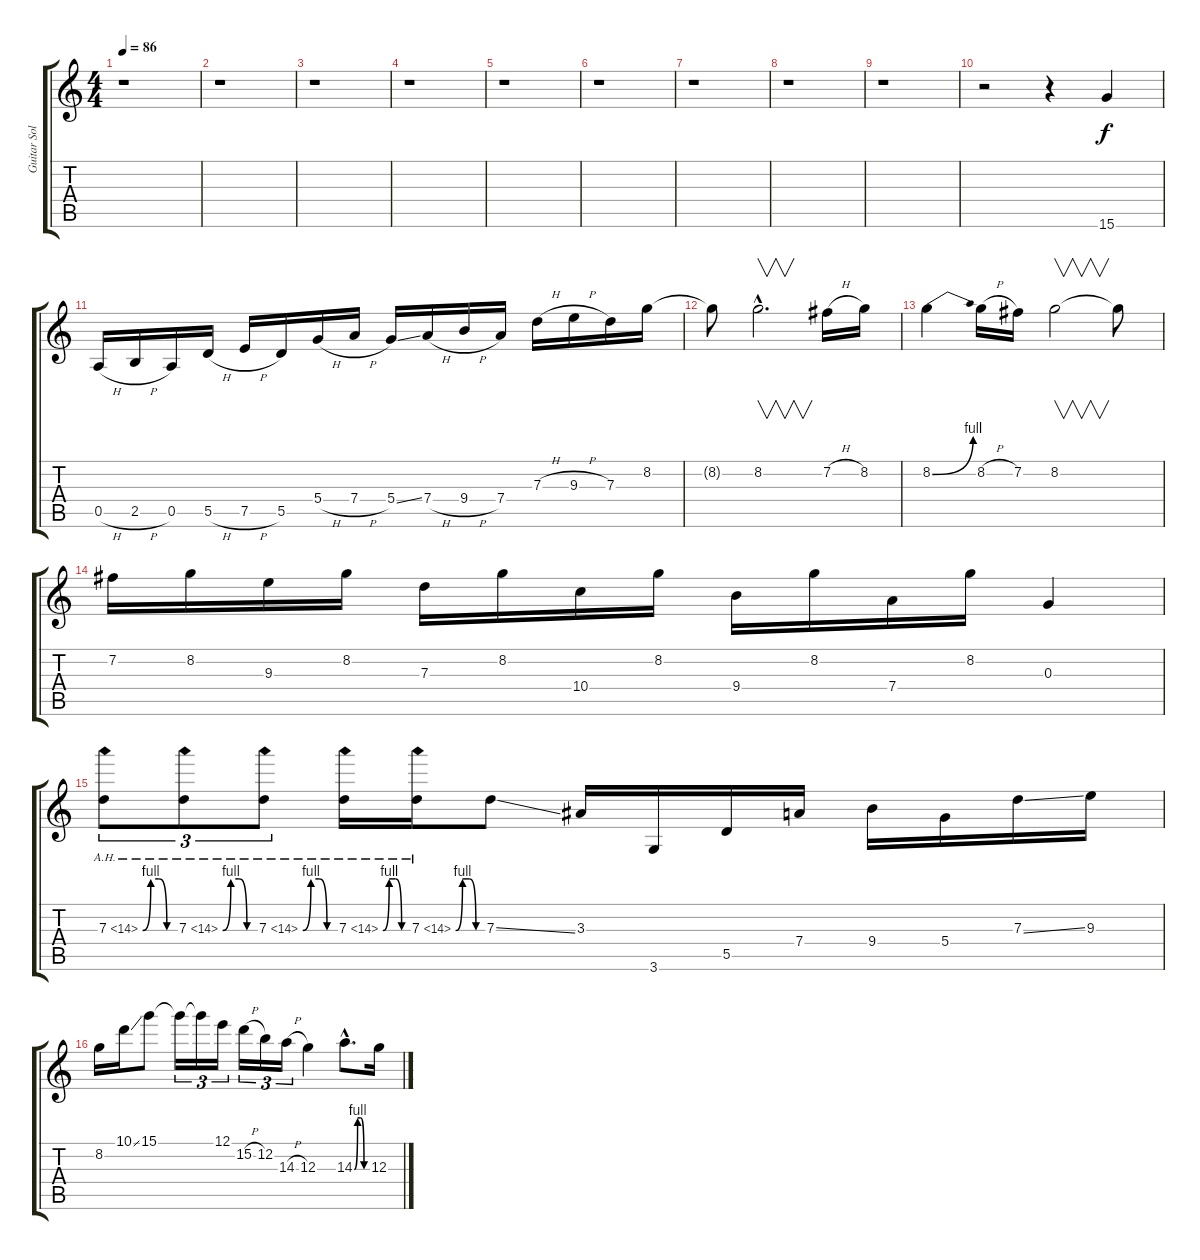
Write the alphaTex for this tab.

\track ("Guitar Solo" "Guitar Sol") {instrument distortionguitar}
\staff {score tabs}
\tuning (E4 B3 G3 D3 A2 E2) {hide}
\ts (4 4)
\tempo 86
\clef g2
\ks c
r.1{dy f} |
r.1 |
r.1 |
r.1 |
r.1 |
r.1 |
r.1 |
r.1 |
r.1 |
r.2 r.4 15.6.4 |
0.5{h}.16 2.5{h}.16 0.5.16 5.5{h}.16 7.5{h}.16 5.5.16 5.4{h}.16 7.4{h}.16 5.4{ss}.16 7.4{h}.16 9.4{h}.16 7.4.16 7.3{h}.16 9.3{h}.16 7.3.16 8.2.16 |
8.2{t}.8 8.2{hac}.2{v d} 7.2{h}.16 8.2.16 |
8.2{be (bend 0 0 60 4)}.4 8.2{h}.16 7.2.16 8.2.2{v} 8.2{t}.8 |
7.2.16 8.2.16 9.3.16 8.2.16 7.3.16 8.2.16 10.4.16 8.2.16 9.4.16 8.2.16 7.4.16 8.2.16 0.3.4 |
7.3{be (custom 0 0 15 4 30 4 45 0 60 0) ah 7}.8{tu (3 2)} 7.3{be (custom 0 0 15 4 30 4 45 0 60 0) ah 7}.8{tu (3 2)} 7.3{be (custom 0 0 15 4 30 4 45 0 60 0) ah 7}.8{tu (3 2)} 7.3{be (custom 0 0 15 4 30 4 45 0 60 0) ah 7}.16 7.3{be (custom 0 0 15 4 30 4 45 0 60 0) ah 7}.16 7.3{ss}.8 3.3.16 3.6.16 5.5.16 7.4.16 9.4.16 5.4.16 7.3{ss}.16 9.3.16 |
8.2.16 10.1{ss}.16 15.1.8 15.1{t}.16{tu (3 2)} 15.1{t}.16{tu (3 2)} 12.1.16{tu (3 2)} 15.2{h}.16{tu (3 2)} 12.2.16{tu (3 2)} 14.3{h}.16{tu (3 2)} 12.3.4 14.3{be (custom 0 0 15 4 30 4 45 0 60 0) hac}.8{d} 12.3.16
